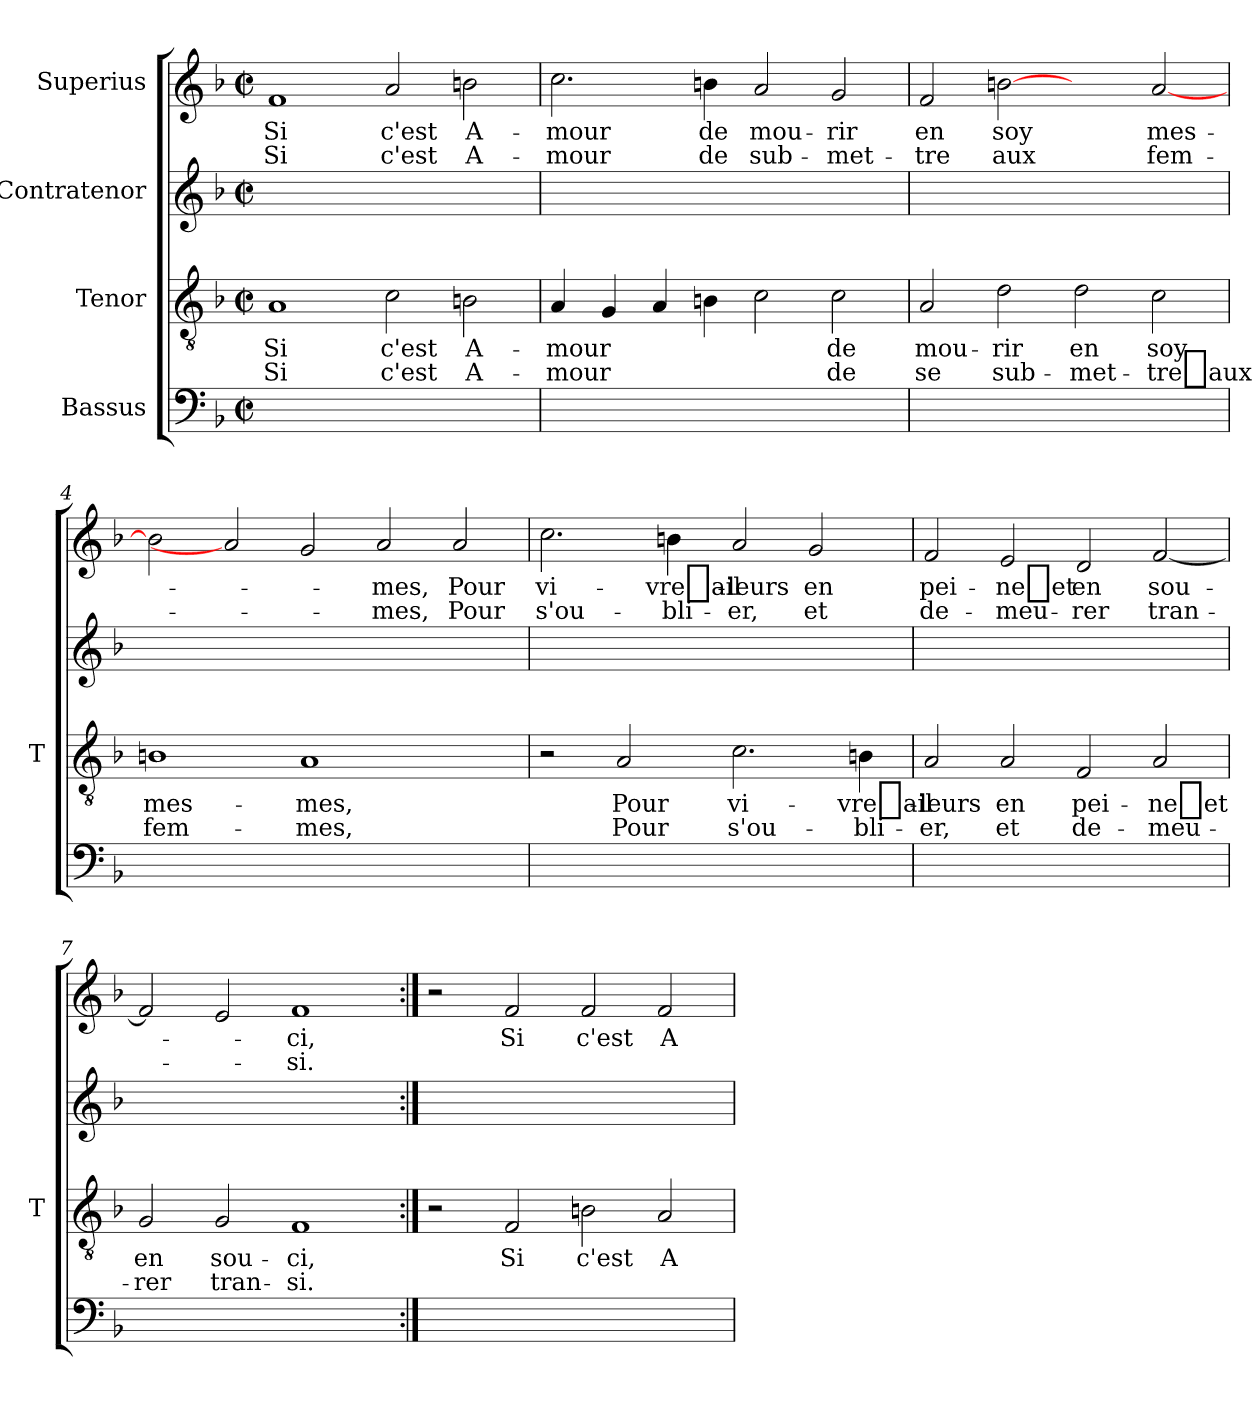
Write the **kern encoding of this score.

**kern	**kern	**text	**text	**kern	**kern	**text	**text
*part4	*part3	*part3	*part3	*part2	*part1	*part1	*part1
*staff4	*staff3	*staff3	*staff3	*staff2	*staff1	*staff1	*staff1
*I"Bassus	*I"Tenor	*	*	*I"Contratenor	*I"Superius	*	*
*	*I'T	*	*	*	*	*	*
*clefF4	*clefGv2	*	*	*clefG2	*clefG2	*	*
*k[b-]	*k[b-]	*	*	*k[b-]	*k[b-]	*	*
*F:	*F:	*	*	*F:	*F:	*	*
*M2/2	*M2/2	*	*	*M2/2	*M2/2	*	*
*met(c|)	*met(c|)	*	*	*met(c|)	*met(c|)	*	*
=1	=1	=1	=1	=1	=1	=1	=1
1ryy	1A	-Si	-Si	1ryy	1f	-Si	-Si
1ryy	2c	-c'est	-c'est	1ryy	2a	-c'est	-c'est
.	2Bn	A-	A-	.	2bn	A-	A-
=2	=2	=2	=2	=2	=2	=2	=2
1ryy	4A	-mour	-mour	1ryy	2.cc	-mour	-mour
.	4G	.	.	.	.	.	.
.	4A	.	.	.	.	.	.
.	4Bn	.	.	.	4bn	-de	-de
1ryy	2c	.	.	1ryy	2a	mou-	sub-
.	2c	-de	-de	.	2g	-rir	met-
!!LO:PB:g=z
=3	=3	=3	=3	=3	=3	=3	=3
1ryy	2A	mou-	-se	1ryy	2f	-en	-tre
.	2d	-rir	sub-	.	[2bn	-soy	-aux
1ryy	2d	-en	met-	1ryy	2ryy	.	.
.	2c	-soy	-tre_aux	.	[2a	mes-	fem-
=4	=4	=4	=4	=4	=4	=4	=4
1ryy	1Bn	mes-	fem-	1ryy	2b]	.	.
.	.	.	.	.	2a]	.	.
1ryy	1A	-mes,	-mes,	1ryy	2g	.	.
.	.	.	.	.	2a	-mes,	-mes,
2ryy	2ryy	.	.	2ryy	2a	-Pour	-Pour
=5	=5	=5	=5	=5	=5	=5	=5
1ryy	2r	.	.	1ryy	2.cc	vi-	s'ou-
.	2A	-Pour	-Pour	.	.	.	.
.	.	.	.	.	4bn	vre_ail-	bli-
1ryy	2.c	vi-	s'ou-	1ryy	2a	-leurs	-er,
.	.	.	.	.	2g	-en	-et
.	4Bn	vre_ail-	bli-	.	.	.	.
=6	=6	=6	=6	=6	=6	=6	=6
1ryy	2A	-leurs	-er,	1ryy	2f	pei-	de-
.	2A	-en	-et	.	2e	-ne_et	meu-
1ryy	2F	pei-	de-	1ryy	2d	-en	-rer
.	2A	-ne_et	meu-	.	[2f	sou-	tran-
!!LO:PB:g=z
=7	=7	=7	=7	=7	=7	=7	=7
1ryy	2G	-en	-rer	1ryy	2f]	.	.
.	2G	sou-	tran-	.	2e	.	.
1ryy	1F	-ci,	-si.	1ryy	1f	-ci,	-si.
=8:|!	=8:|!	=8:|!	=8:|!	=8:|!	=8:|!	=8:|!	=8:|!
1ryy	2r	.	.	1ryy	2r	.	.
.	2F	-Si	.	.	2f	-Si	.
1ryy	2Bn	-c'est	.	1ryy	2f	-c'est	.
.	2A	A-	.	.	2f	A-	.
=	=	=	=	=	=	=	=
*-	*-	*-	*-	*-	*-	*-	*-
